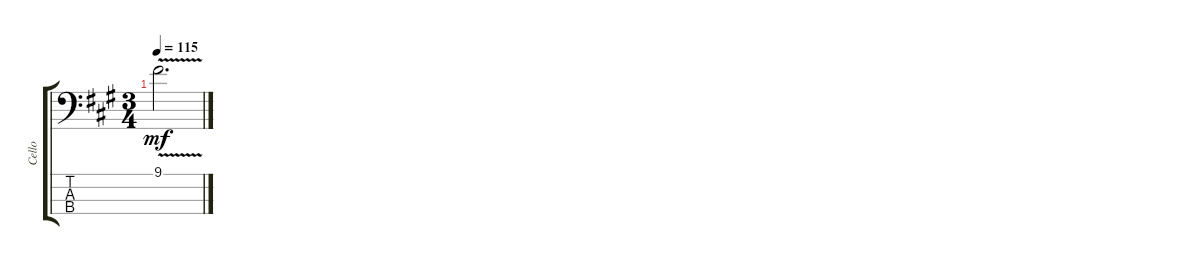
\track ("Cello" "Cello") {instrument cello}
\staff {score tabs}
\tuning (A3 D3 G2 C2) {hide}
\ts (3 4)
\tempo 115
\clef f4
\ks a
9.1{v}.2{d dy mf}
